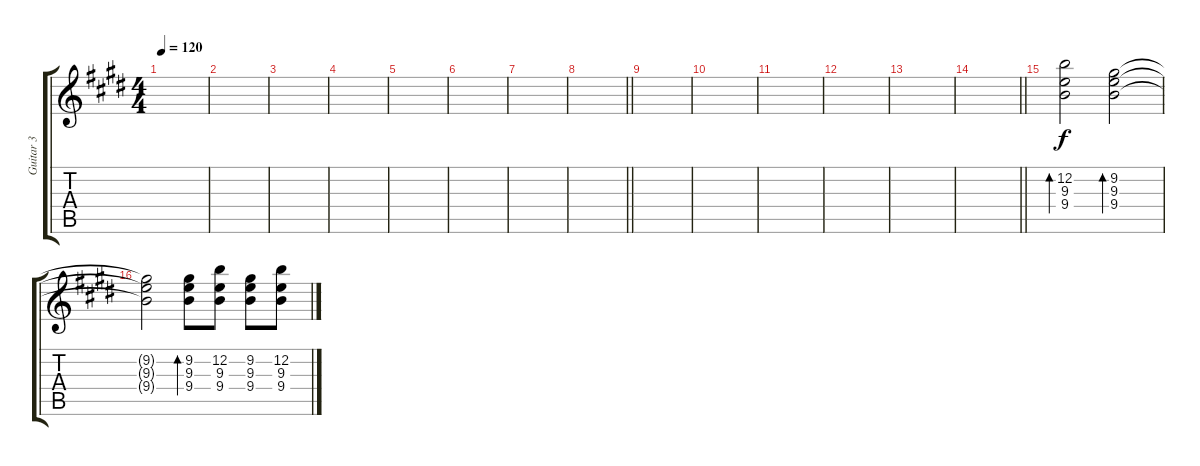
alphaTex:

\track ("Guitar 3" "Guitar 3") {instrument electricguitarclean}
\staff {score tabs}
\tuning (E4 B3 G3 D3 A2 E2) {hide}
\ts (4 4)
\tempo 120
\clef g2
\ks e
|
|
|
|
|
|
|
\barLineRight lightlight
|
|
|
|
|
|
\barLineRight lightlight
|
(12.2 9.3 9.4).2{bd 60 dy f} (9.2 9.3 9.4).2{bd 60} |
(9.2{t} 9.3{t} 9.4{t}).2 (9.2 9.3 9.4).8{bd 60} (12.2 9.3 9.4).8 (9.2 9.3 9.4).8 (12.2 9.3 9.4).8
